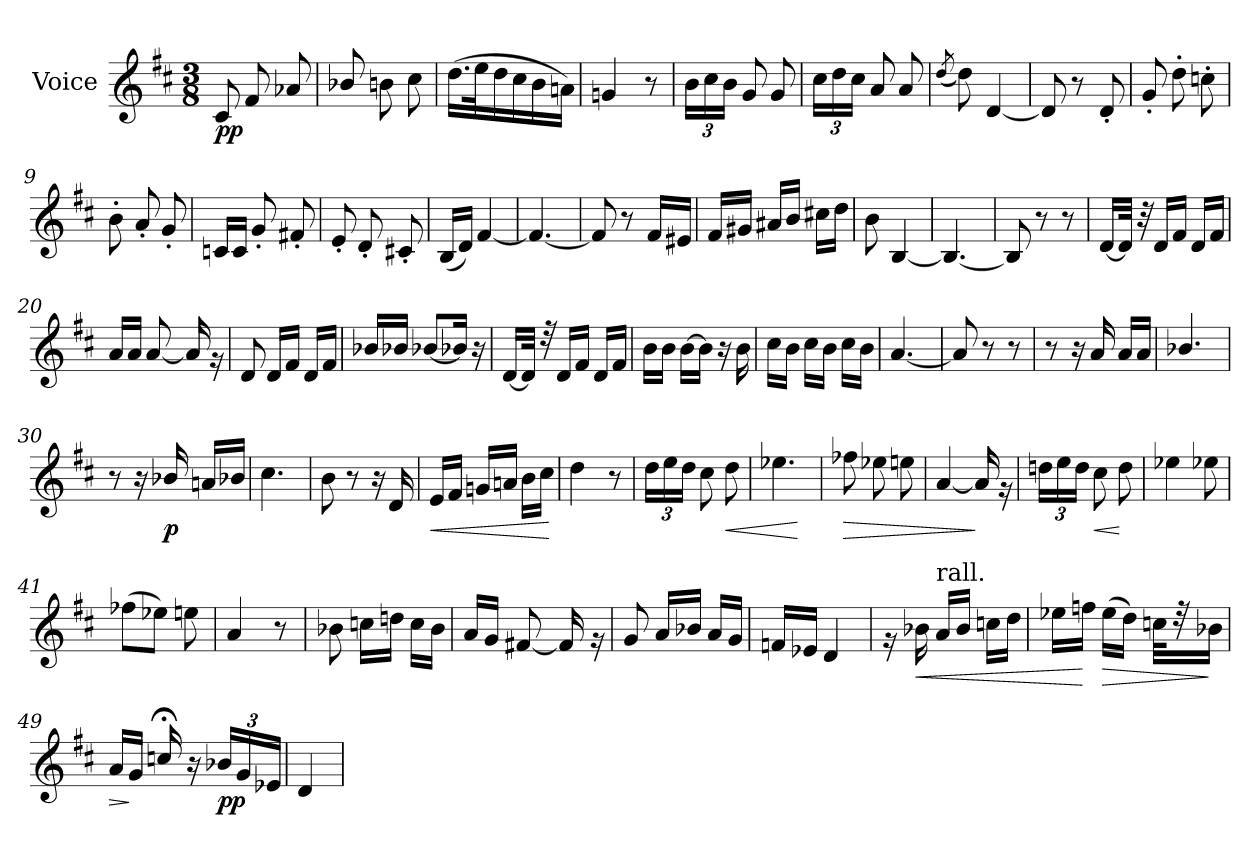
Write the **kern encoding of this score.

**kern	**dynam
*part1	*part1
*staff1	*staff1
*I"Voice	*
*I'V	*
*clefG2	*
*k[f#c#]	*
*D:	*
*M3/8	*
=	=
!	!LO:DY:b
8c#/	pp
8f#/	.
8a-Xi/	.
=1	=1
8b-Xi/	.
8b\	.
8cc#\	.
=2	=2
(>16.dd\LL	.
32ee\k	.
16dd\	.
16cc#\	.
16b\	.
16an\JJ)	.
=3	=3
4gn/	.
8r	.
=4	=4
*Xbrackettup	*
24b\LL	.
24cc#\	.
24b\JJ	.
8g/	.
8g/	.
=5	=5
24cc#\LL	.
24dd\	.
24cc#\JJ	.
8a/	.
8a/	.
!!LO:LB:g=z
=6	=6
(<8qdd/	.
8dd\)	.
[4d/	.
=7	=7
8d/]	.
8r	.
8d'</	.
=8	=8
8g'</	.
8dd'>\	.
8ccn'>\	.
=9	=9
8b'>\	.
8a'</	.
8g'</	.
=10	=10
16cn/LL	.
16c/JJ	.
8g'</	.
8f#X'</	.
=11	=11
8e'</	.
8d'</	.
8c#X'</	.
=12	=12
(<16B/LL	.
16d/JJ)	.
[4f#/	.
!!LO:LB:g=z
=13	=13
4.f#/_	.
=14	=14
8f#/]	.
8r	.
16f#/LL	.
16e#X/JJ	.
=15	=15
16f#/LL	.
16g#X/JJ	.
16a#X/LL	.
16b/JJ	.
16cc#X\LL	.
16dd\JJ	.
=16	=16
8b\	.
[4B/	.
=17	=17
4.B/_	.
=18	=18
8B/]	.
8r	.
8r	.
=19	=19
[16d/LL	.
32d/JJk]	.
32r	.
16d/LL	.
16f#/JJ	.
16d/LL	.
16f#/JJ	.
!!LO:LB:g=z
=20	=20
16a/LL	.
16a/JJ	.
[8a/	.
16a/]	.
16rg	.
=21	=21
8d/	.
16d/LL	.
16f#/JJ	.
16d/LL	.
16f#/JJ	.
=22	=22
16b-Xi/LL	.
16b-Xi/JJ	.
[8b-Xi/L	.
16b-Xi/Jk]	.
16r	.
=23	=23
[16d/LL	.
32d/JJk]	.
32rdd	.
16d/LL	.
16f#/JJ	.
16d/LL	.
16f#/JJ	.
=24	=24
16b\LL	.
16b\JJ	.
[16b\LL	.
16b\JJ]	.
16r	.
16b\	.
!!LO:LB:g=z
=25	=25
16cc#\LL	.
16b\JJ	.
16cc#\LL	.
16b\JJ	.
16cc#\LL	.
16b\JJ	.
=26	=26
[4.a/	.
=27	=27
8a/]	.
8r	.
8r	.
=28	=28
8r	.
16r	.
16a/	.
16a/LL	.
16a/JJ	.
=29	=29
4.b-Xi/	.
=30	=30
8r	.
16r	.
!	!LO:DY:b
16b-Xi/	p
16ani/LL	.
16b-Xi/JJ	.
=31	=31
4.cc#\	.
!!LO:LB:g=z
=32	=32
8b\	.
8r	.
16r	.
16d/	.
=33	=33
!	!LO:HP:b
16e/LL	<
16f#/JJ	.
16gn/LL	.
16an/JJ	.
16b\LL	.
16cc#\JJ	.
.	[
=34	=34
4dd\	.
8r	.
=35	=35
24dd\LL	.
24ee\	.
24dd\JJ	.
8cc#\	.
!	!LO:HP:b
8dd\	<
=36	=36
4.ee-Xi\	.
.	[
=37	=37
!	!LO:HP:b
8ff-Xi\	>
8ee-Xi\	.
8ee\	.
=38	=38
[4a/	.
16a/]	]
16rg	.
!!LO:LB:g=z
=39	=39
24ddn\LL	.
24ee\	.
24dd\JJ	.
!	!LO:HP:b
8cc#\	<
8dd\	[
=40	=40
4ee-Xi\	.
8ee-Xi\	.
=41	=41
(>8ff-Xi\L	.
8ee-Xi\J)	.
8ee\	.
=42	=42
4a/	.
8r	.
=43	=43
8b-X\	.
16ccn\LL	.
16ddn\JJ	.
16cc\LL	.
16b-\JJ	.
=44	=44
16a/LL	.
16g/JJ	.
[8f#X/	.
16f#/]	.
16rg	.
=45	=45
8g/	.
16a/LL	.
16b-X/JJ	.
16a/LL	.
16g/JJ	.
!!LO:LB:g=z
=46	=46
16fn/LL	.
16e-X/JJ	.
4d/	.
=47	=47
16rg	.
!	!LO:HP:b
16b-X\	<
!LO:TX:a:t=rall.	!
16a/LL	.
16b-/JJ	.
16ccn\LL	.
16dd\JJ	.
=48	=48
16ee-X\LL	.
16ffn\JJ	[
!	!LO:HP:b
(>16ee-\LL	>
16dd\JJ)	.
32ccn\KKL	.
32r	.
16b-X\Jk	]
=49	=49
!	!LO:HP:b
16a/LL	>
16g/JJ	]
16ccn;</	.
16r	.
!	!LO:DY:b
24b-X/LL	pp
24g/	.
24e-X/JJ	.
=50	=50
4d/	.
=	=
*-	*-
